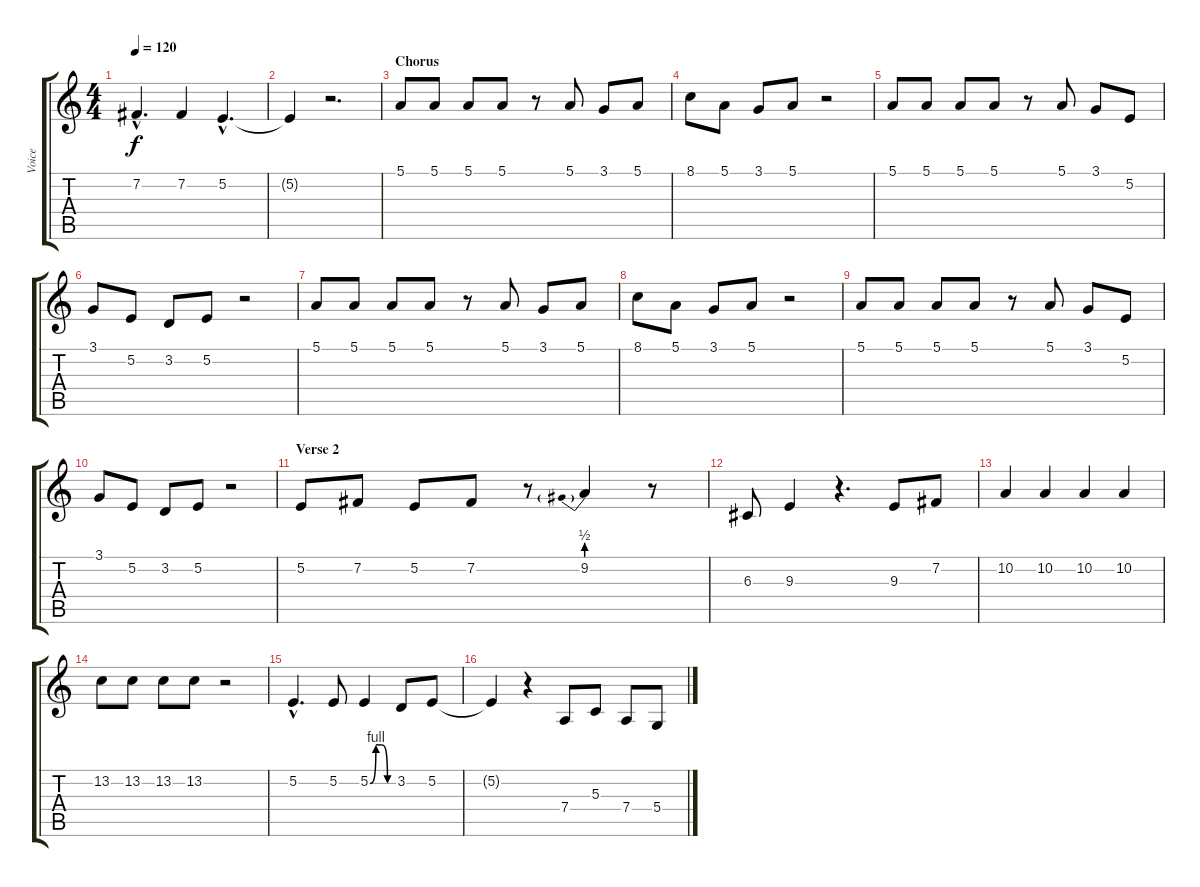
\track ("Voice" "Voice") {instrument lead2sawtooth}
\staff {score tabs}
\tuning (E4 B3 G3 D3 A2 E2) {hide}
\ts (4 4)
\tempo 120
\clef g2
\ks c
7.2{hac}.4{d dy f} 7.2.4 5.2{hac}.4{d} |
5.2{t}.4 r.2{d} |
\section ("" "Chorus")
5.1.8 5.1.8 5.1.8 5.1.8 r.8 5.1.8 3.1.8 5.1.8 |
8.1.8 5.1.8 3.1.8 5.1.8 r.2 |
5.1.8 5.1.8 5.1.8 5.1.8 r.8 5.1.8 3.1.8 5.2.8 |
3.1.8 5.2.8 3.2.8 5.2.8 r.2 |
5.1.8 5.1.8 5.1.8 5.1.8 r.8 5.1.8 3.1.8 5.1.8 |
8.1.8 5.1.8 3.1.8 5.1.8 r.2 |
5.1.8 5.1.8 5.1.8 5.1.8 r.8 5.1.8 3.1.8 5.2.8 |
3.1.8 5.2.8 3.2.8 5.2.8 r.2 |
\section ("" "Verse 2")
5.2.8 7.2.8 5.2.8 7.2.8 r.8 9.2{be (prebend 0 2 60 2)}.4 r.8 |
6.3.8 9.3.4 r.4{d} 9.3.8 7.2.8 |
10.2.4 10.2.4 10.2.4 10.2.4 |
13.2.8 13.2.8 13.2.8 13.2.8 r.2 |
5.2{hac}.4{d} 5.2.8 5.2{be (custom 0 0 15 4 30 4 45 0 60 0)}.4 3.2.8 5.2.8 |
5.2{t}.4 r.4 7.4.8 5.3.8 7.4.8 5.4.8
